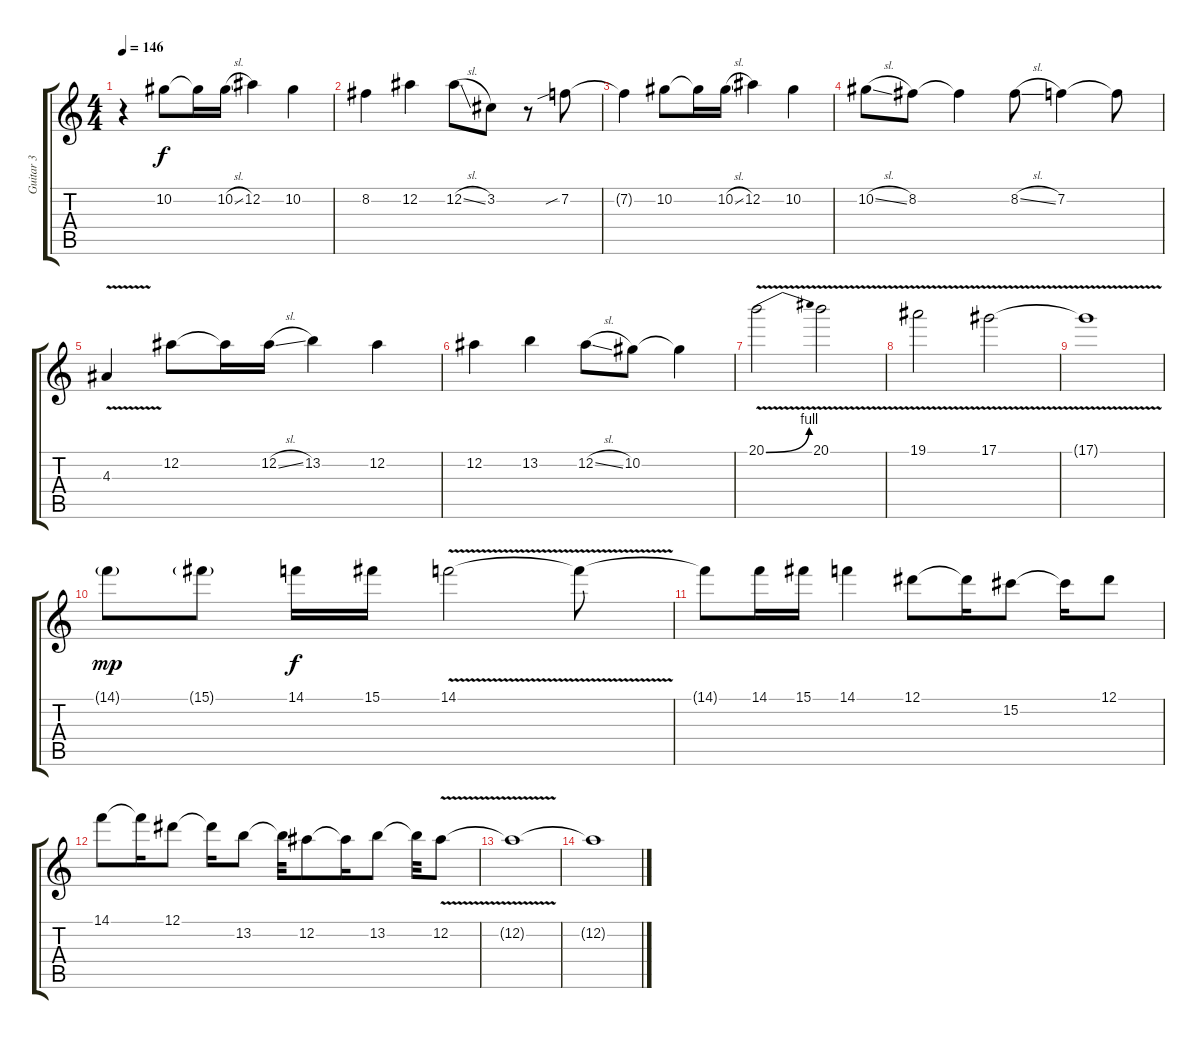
\track ("Guitar 3" "Guitar 3") {instrument distortionguitar}
\staff {score tabs}
\tuning (Eb4 Bb3 Gb3 Db3 Ab2 Eb2) {hide}
\ts (4 4)
\tempo 146
\clef g2
\ks c
r.4{dy f} 10.2.8 10.2{t}.16 10.2{sl}.16 12.2.4 10.2.4 |
8.2.4 12.2.4 12.2{sl}.8 3.2.8 r.8 7.2{sib}.8 |
7.2{t}.4 10.2.8 10.2{t}.16 10.2{sl}.16 12.2.4 10.2.4 |
10.2{sl}.8 8.2.8 8.2{t}.4 8.2{sl}.8 7.2.4 7.2{t}.8 |
4.3{v}.4 12.2.8 12.2{t}.16 12.2{sl}.16 13.2.4 12.2.4 |
12.2.4 13.2.4 12.2{sl}.8 10.2.8 10.2{t}.4 |
20.1{be (bend 0 0 60 4) v}.2{volume 14} 20.1{v}.2 |
19.1{v}.2 17.1{v}.2 |
17.1{t}.1 |
14.1{g}.8{dy mp} 15.1{g}.8 14.1.16{dy f} 15.1.16 14.1{v}.2 14.1{t}.8 |
14.1{t}.8 14.1.16 15.1.16 14.1.4 12.1.8 12.1{t}.16 15.2.8 15.2{t}.16 12.1.8 |
14.1.8 14.1{t}.16 12.1.8 12.1{t}.16 13.2.8 13.2{t}.32 12.2.8 12.2{t}.16 13.2.8 13.2{t}.32 12.2{v}.8 |
12.2{t}.1 |
12.2{t}.1
